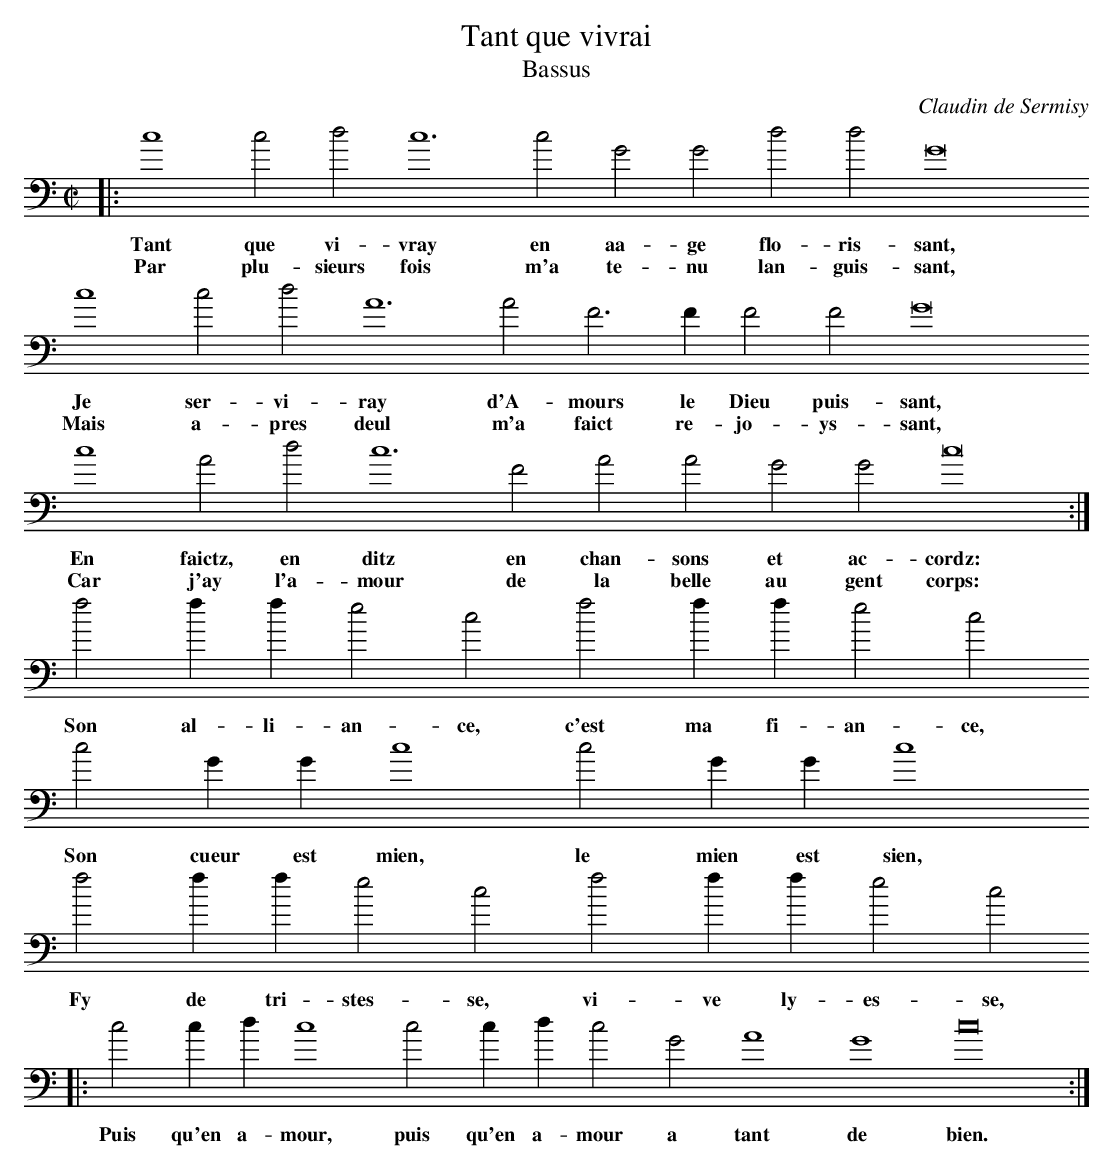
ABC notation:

X:1
T:Tant que vivrai
T:Bassus
C:Claudin de Sermisy
M:C|
L:1/2
K:C maj bass
|:c2 c d c3 c G G d d G4
w: Tant que vi- vray en aa- ge flo- ris- sant,
w: Par plu- sieurs fois m'a te- nu lan- guis- sant,
c2 c d A3 A F > F F F G4
w: Je ser- vi- ray d'A- mours le Dieu puis- sant,
w: Mais a- pres deul m'a faict re- jo- ys- sant,
c2 A d c3 F A A G  G c4 :|
w: En faictz, en ditz en chan- sons et ac- cordz:
w: Car j'ay l'a- mour de la belle au gent corps:
f f/ f/ e c f f/ f/ e c
w: Son al- li- an- ce, c'est ma fi- an- ce,
c G/ G/ c2 c G/ G/ c2
w: Son cueur est mien, le mien est sien,
f f/ f/ e c f f/ f/ e c
w: Fy de tri- stes- se, vi- ve ly- es- se,
|:c c/ d/ c2 c c/ d/ c G A2 G2 c4 :|
w: Puis qu'en a- mour, puis qu'en a- mour a tant de bien.
